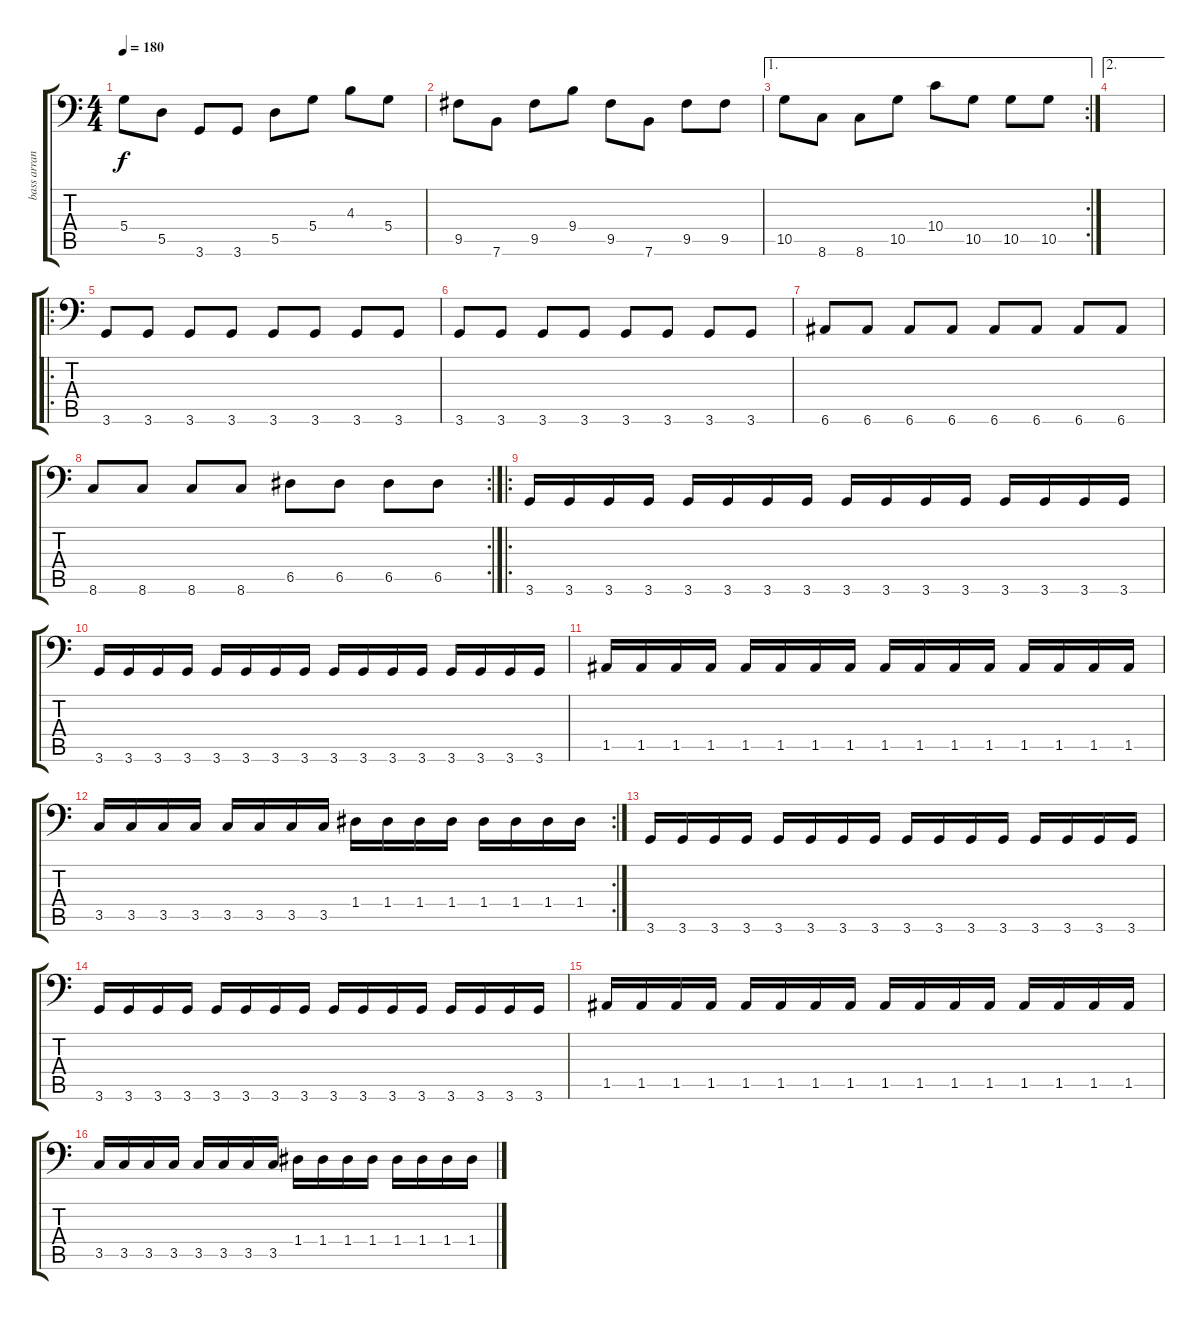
\track ("bass arranged to guitar" "bass arran") {instrument electricbassfinger}
\staff {score tabs}
\tuning (E3 B2 G2 D2 A1 E1) {hide}
\ts (4 4)
\tempo 180
\clef f4
\ks c
5.4.8{dy f} 5.5.8 3.6.8 3.6.8 5.5.8 5.4.8 4.3.8 5.4.8 |
9.5.8 7.6.8 9.5.8 9.4.8 9.5.8 7.6.8 9.5.8 9.5.8 |
\ae 1
\rc 2
10.5.8 8.6.8 8.6.8 10.5.8 10.4.8 10.5.8 10.5.8 10.5.8 |
\ae 2
|
\ro
3.6.8 3.6.8 3.6.8 3.6.8 3.6.8 3.6.8 3.6.8 3.6.8 |
3.6.8 3.6.8 3.6.8 3.6.8 3.6.8 3.6.8 3.6.8 3.6.8 |
6.6.8 6.6.8 6.6.8 6.6.8 6.6.8 6.6.8 6.6.8 6.6.8 |
\rc 2
8.6.8 8.6.8 8.6.8 8.6.8 6.5.8 6.5.8 6.5.8 6.5.8 |
\ro
3.6.16 3.6.16 3.6.16 3.6.16 3.6.16 3.6.16 3.6.16 3.6.16 3.6.16 3.6.16 3.6.16 3.6.16 3.6.16 3.6.16 3.6.16 3.6.16 |
3.6.16 3.6.16 3.6.16 3.6.16 3.6.16 3.6.16 3.6.16 3.6.16 3.6.16 3.6.16 3.6.16 3.6.16 3.6.16 3.6.16 3.6.16 3.6.16 |
1.5.16 1.5.16 1.5.16 1.5.16 1.5.16 1.5.16 1.5.16 1.5.16 1.5.16 1.5.16 1.5.16 1.5.16 1.5.16 1.5.16 1.5.16 1.5.16 |
\rc 2
3.5.16 3.5.16 3.5.16 3.5.16 3.5.16 3.5.16 3.5.16 3.5.16 1.4.16 1.4.16 1.4.16 1.4.16 1.4.16 1.4.16 1.4.16 1.4.16 |
3.6.16 3.6.16 3.6.16 3.6.16 3.6.16 3.6.16 3.6.16 3.6.16 3.6.16 3.6.16 3.6.16 3.6.16 3.6.16 3.6.16 3.6.16 3.6.16 |
3.6.16 3.6.16 3.6.16 3.6.16 3.6.16 3.6.16 3.6.16 3.6.16 3.6.16 3.6.16 3.6.16 3.6.16 3.6.16 3.6.16 3.6.16 3.6.16 |
1.5.16 1.5.16 1.5.16 1.5.16 1.5.16 1.5.16 1.5.16 1.5.16 1.5.16 1.5.16 1.5.16 1.5.16 1.5.16 1.5.16 1.5.16 1.5.16 |
3.5.16 3.5.16 3.5.16 3.5.16 3.5.16 3.5.16 3.5.16 3.5.16 1.4.16 1.4.16 1.4.16 1.4.16 1.4.16 1.4.16 1.4.16 1.4.16
